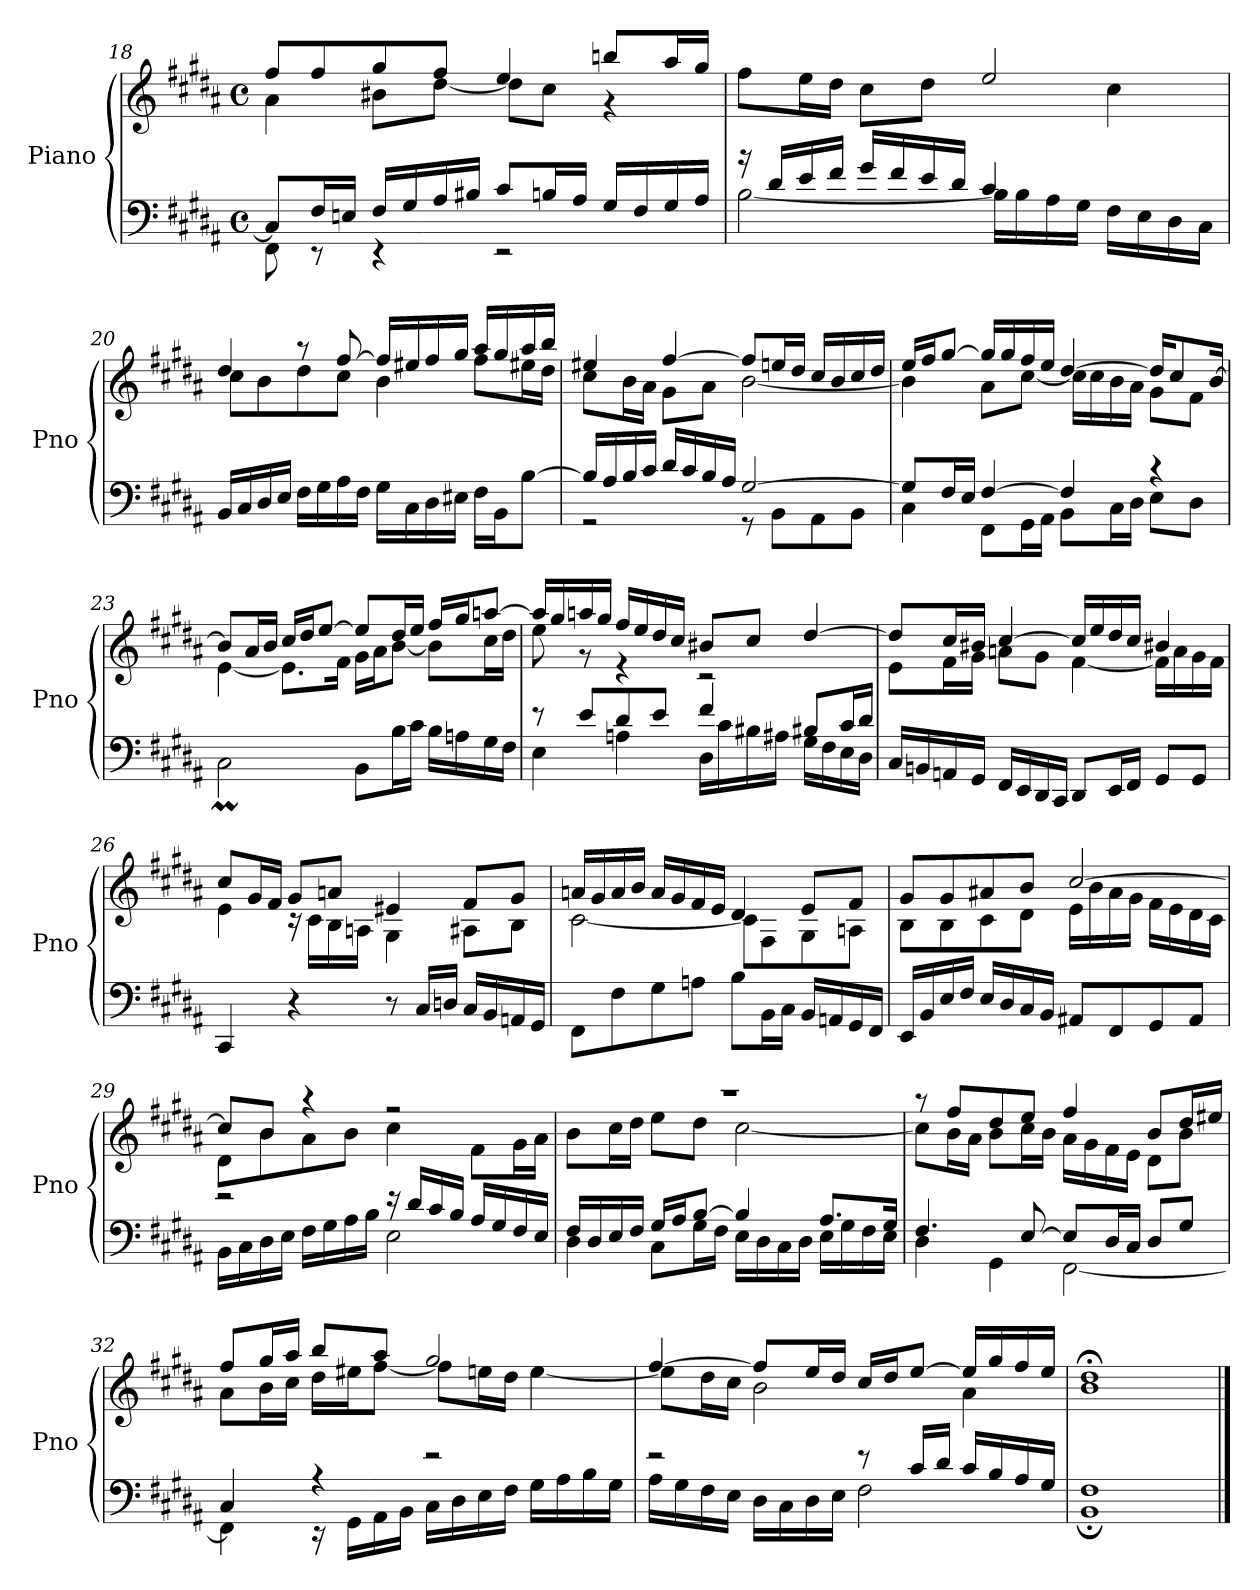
**kern	**kern
*part1	*part1
*staff2	*staff1
*I"Piano	*
*I'Pno	*
*clefF4	*clefG2
*k[f#c#g#d#a#]	*k[f#c#g#d#a#]
*M4/4	*M4/4
*met(c)	*met(c)
=18	=18
*^	*^
8C#/L]	8FF#\	8ff#/L	4a#\
16F#/L	8r	8ff#/	.
16En/JJ	.	.	.
16F#/LL	4r	8gg#/	8b#X\L
16G#/	.	.	.
16A#/	.	8ff#/J	[8dd#\J
16B#X/JJ	.	.	.
8c#/L	2r	4ee/	8dd#\L]
16Bn/L	.	.	8cc#\J
16A#/JJ	.	.	.
16G#/LL	.	8bbn/L	4r
16F#/	.	.	.
16G#/	.	16aa#/L	.
16A#/JJ	.	16gg#/JJ	.
!!LO:LB:g=z	!!
=19	=19	=19	=19
16r	[2B\	8ff#\L	2.ryy
16d#/LL	.	.	.
16e/	.	16ee\L	.
16f#/JJ	.	16dd#\JJ	.
16g#/LL	.	8cc#\L	.
16f#/	.	.	.
16e/	.	8dd#\J	.
16d#/JJ	.	.	.
4c#/	16B\LL]	2ee/	.
.	16B\	.	.
.	16A#\	.	.
.	16G#\JJ	.	.
4ryy	16F#\LL	.	4cc#\
.	16E\	.	.
.	16D#\	.	.
.	16C#\JJ	.	.
*v	*v	*	*
=20	=20	=20
16BB/LL	4dd#/	8cc#\L
16C#/	.	.
16D#/	.	8b\
16E/JJ	.	.
16F#\LL	8r	8dd#\
16G#\	.	.
16A#\	[8ff#/	8cc#\J
16F#\JJ	.	.
16G#\LL	16ff#/LL]	4b\
16C#\	16ee#X/	.
16D#\	16ff#/	.
16E#X\JJ	16gg#/JJ	.
16F#\LL	16aa#/LL	8ff#\L
16BB\J	16gg#/	.
[8B\J	16aa#/	16ee#X\L
.	16bb/JJ	16dd#\JJ
!!LO:LB:g=z	!!
=21	=21	=21
*^	*	*
16B/LL]	2r	4ee#X/	8cc#\L
16A#/	.	.	.
16B/	.	.	16b\L
16c#/JJ	.	.	16a#\JJ
16d#/LL	.	[4ff#/	8g#\L
16c#/	.	.	.
16B/	.	.	8a#\J
16A#/JJ	.	.	.
[2G#/	8r	8ff#/L]	[2b\
.	8BB\L	16een/L	.
.	.	16dd#/JJ	.
.	8AA#\	16cc#/LL	.
.	.	16b/	.
.	8BB\J	16cc#/	.
.	.	16dd#/JJ	.
=22	=22	=22	=22
8G#/L]	4C#\	16ee/LL	4b\]
.	.	16ff#/J	.
16F#/L	.	[8gg#/J	.
16E/JJ	.	.	.
[4F#/	8FF#\L	16gg#/LL]	8a#\L
.	.	16gg#/	.
.	16GG#\L	16ff#/	[8cc#\J
.	16AA#\JJ	16ee/JJ	.
4F#/]	8BB\L	[4dd#/	16cc#\LL]
.	.	.	16cc#\
.	16C#\L	.	16b\
.	16D#\JJ	.	16a#\JJ
4r	8E\L	16dd#/KL]	8g#\L
.	.	8cc#/	.
.	8D#\J	.	8f#\J
.	.	[16b/Jk	.
=23	=23	=23	=23
1ryy	2C#M\	8b/L]	[4e\
.	.	16a#/L	.
.	.	16b/JJ	.
.	.	16cc#/LL	8.e\L]
.	.	16dd#/J	.
.	.	[8ee/J	.
.	.	.	16f#\Jk
.	8BB\L	8ee/L]	16g#\LL
.	.	.	16a#\J
.	16B\L	16dd#/L	[8b\J
.	16c#\JJ	16ee/JJ	.
.	16B\LL	16ff#/LL	8b\L]
.	16An\	16gg#/J	.
.	16G#\	[8aan/J	16cc#\L
.	16F#\JJ	.	16dd#\JJ
!!LO:PB:g=z	!!
=24	=24	=24	=24
8r	4E\	16aa/LL]	8ee\
.	.	16gg#/	.
8e/L	.	16aan/	8r
.	.	16gg#/JJ	.
8d#/	4An\	16ff#/LL	4r
.	.	16ee/	.
8e/J	.	16dd#/	.
.	.	16cc#/JJ	.
4f#/	16D#\LL	8b#X/L	2r
.	16c#\	.	.
.	16B#X\	8cc#/J	.
.	16A#X\JJ	.	.
8B#X/L	16G#\LL	[4dd#/	.
.	16F#\	.	.
16c#/L	16E\	.	.
16d#/JJ	16D#\JJ	.	.
*v	*v	*	*
=25	=25	=25
16C#/LL	8dd#/L]	8e\L
16BBn/	.	.
16AAn/	16cc#/L	16f#\L
16GG#/JJ	16b#X/JJ	16g#\JJ
16FF#/LL	[4cc#/	8an\L
16EE/	.	.
16DD#/	.	8g#\J
16CC#/JJ	.	.
8DD#/L	16cc#/LL]	[4f#\
.	16ee/	.
16EE/L	16dd#/	.
16FF#/JJ	16cc#/JJ	.
8GG#/L	4b#X/	16f#\LL]
.	.	16a\
8GG#/J	.	16g#\
.	.	16f#\JJ
!!LO:LB:g=z	!!
=26	=26	=26
4CC#/	8cc#/L	4e\
.	16g#/L	.
.	16f#/JJ	.
4r	8g#/L	16r
.	.	16c#\LL
.	8an/J	16B\
.	.	16An\JJ
8r	4e#X/	4G#\
16C#/LL	.	.
16Dn/JJ	.	.
16C#/LL	8f#/L	8A#X\L
16BB/	.	.
16AAn/	8g#/J	8B\J
16GG#/JJ	.	.
=27	=27	=27
8FF#\L	16an/LL	[2c#\
.	16g#/	.
8F#\	16a/	.
.	16b/JJ	.
8G#\	16a/LL	.
.	16g#/	.
8An\J	16f#/	.
.	16e/JJ	.
8B\L	4d#/	8c#\L]
16BB\L	.	8F#\
16C#\JJ	.	.
16BB/LL	8e/L	8G#\
16AAn/	.	.
16GG#/	8f#/J	8An\J
16FF#/JJ	.	.
=28	=28	=28
16EE/LL	8g#/L	8B\L
16BB/	.	.
16E/	8g#/	8B\
16F#/JJ	.	.
16E/LL	8a#X/	8c#\
16D#/	.	.
16C#/	8b/J	8d#\J
16BB/JJ	.	.
8AA#X/L	[2cc#/	16e\LL
.	.	16b\
8FF#/	.	16a#\
.	.	16g#\JJ
8GG#/	.	16f#\LL
.	.	16e\
8AA#/J	.	16d#\
.	.	16c#\JJ
!!LO:LB:g=z	!!
=29	=29	=29
*^	*	*
2r	16BB\LL	8cc#/L]	8d#\L
.	16C#\	.	.
.	16D#\	8b/J	8b\
.	16E\JJ	.	.
.	16F#\LL	4r	8a#\
.	16G#\	.	.
.	16A#\	.	8b\J
.	16B\JJ	.	.
16r	2E\	2r	4cc#\
16d#/LL	.	.	.
16c#/	.	.	.
16B/JJ	.	.	.
16A#/LL	.	.	8f#\L
16G#/	.	.	.
16F#/	.	.	16g#\L
16E/JJ	.	.	16a#\JJ
=30	=30	=30	=30
16F#/LL	4D#\	1r	8b\L
16D#/	.	.	.
16E/	.	.	16cc#\L
16F#/JJ	.	.	16dd#\JJ
16G#/LL	8C#\L	.	8ee\L
16A#/J	.	.	.
[8B/J	16G#\L	.	8dd#\J
.	16F#\JJ	.	.
4B/]	16E\LL	.	[2cc#\
.	16D#\	.	.
.	16C#\	.	.
.	16D#\JJ	.	.
8.A#/L	16E\LL	.	.
.	16G#\	.	.
.	16F#\	.	.
16G#/Jk	16E\JJ	.	.
=31	=31	=31	=31
4.F#/	4D#\	8r	8cc#\L]
.	.	8ff#/L	16b\L
.	.	.	16a#\JJ
.	4GG#\	8dd#/	8b\L
[8E/	.	8ee/J	16cc#\L
.	.	.	16b\JJ
8E/L]	[2FF#\	4ff#/	16a#\LL
.	.	.	16g#\
16D#/L	.	.	16f#\
16C#/JJ	.	.	16e\JJ
8D#/L	.	8b/L	8d#\L
8G#/J	.	16dd#/L	8b\J
.	.	16ee#X/JJ	.
!!LO:LB:g=z	!!
=32	=32	=32	=32
4C#/	4FF#\]	8ff#/L	8a#\L
.	.	16gg#/L	16b\L
.	.	16aa#/JJ	16cc#\JJ
4r	16r	8bb/L	16dd#\LL
.	16GG#\LL	.	16ee#X\J
.	16AA#\	8aa#/J	[8ff#\J
.	16BB\JJ	.	.
2r	16C#\LL	2gg#/	8ff#\L]
.	16D#\	.	.
.	16E\	.	16een\L
.	16F#\JJ	.	16dd#\JJ
.	16G#\LL	.	[4ee\
.	16A#\	.	.
.	16B\	.	.
.	16G#\JJ	.	.
=33	=33	=33	=33
2r	16A#\LL	[4ff#/	8ee\L]
.	16G#\	.	.
.	16F#\	.	16dd#\L
.	16E\JJ	.	16cc#\JJ
.	16D#\LL	8ff#/L]	2b\
.	16C#\	.	.
.	16D#\	16ee/L	.
.	16E\JJ	16dd#/JJ	.
8r	2F#\	16cc#/LL	.
.	.	16dd#/J	.
16c#/LL	.	[8ee/J	.
16d#/JJ	.	.	.
16c#/LL	.	16ee/LL]	4a#\
16B/	.	16gg#/	.
16A#/	.	16ff#/	.
16G#/JJ	.	16ee/JJ	.
=34	=34	=34	=34
1F#	1BB;	1dd#;<	1b
*v	*v	*	*
*	*v	*v
==	==
*-	*-
